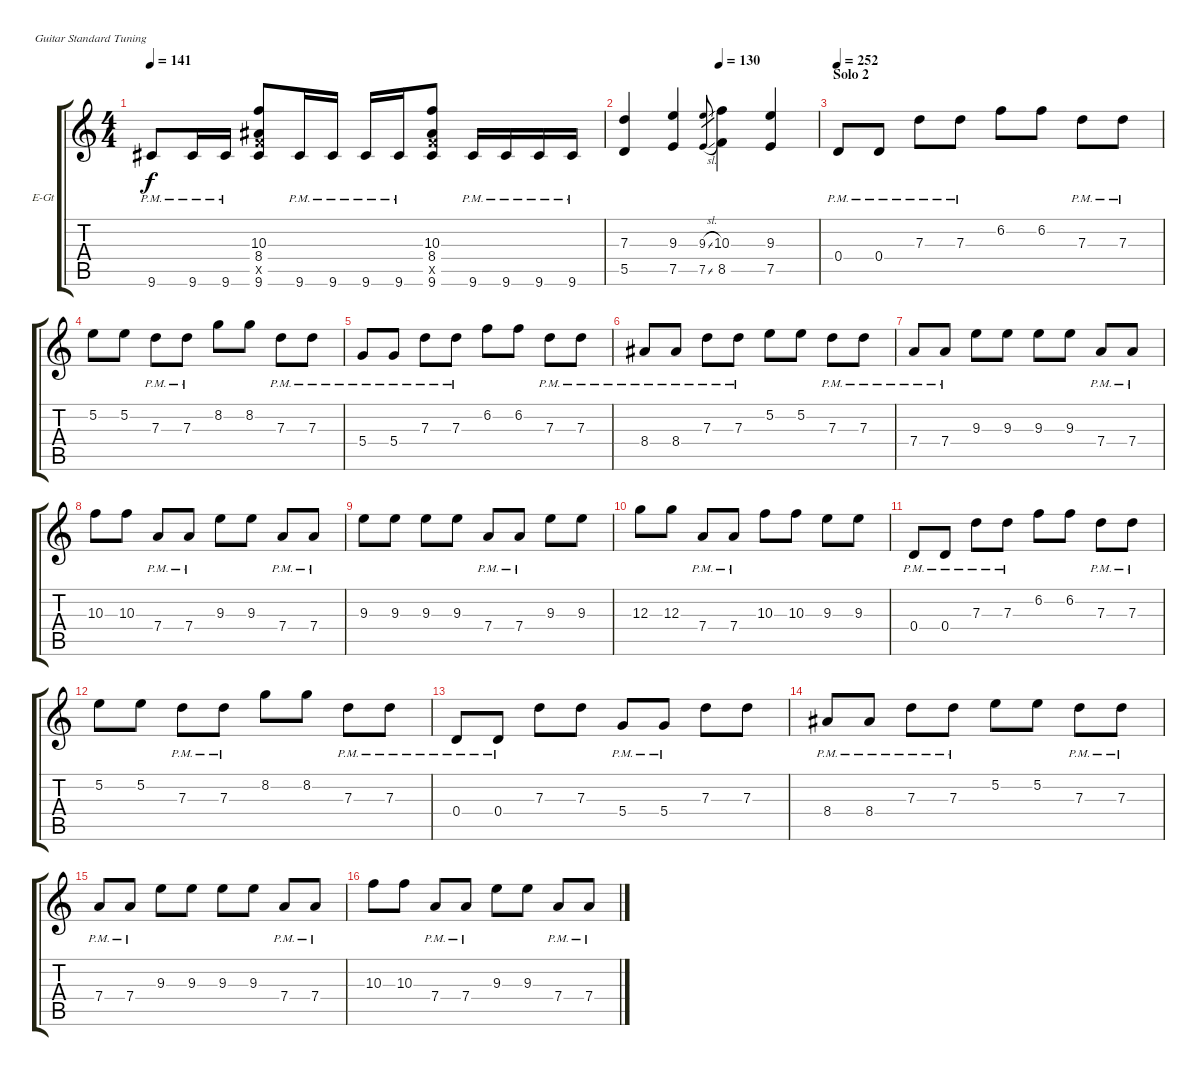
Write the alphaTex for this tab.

\bracketExtendMode groupsimilarinstruments
\firstSystemTrackNameOrientation horizontal
\otherSystemsTrackNameOrientation horizontal
\track ("Paul Masvidal" "E-Gt") {instrument distortionguitar}
\staff {score tabs}
\tuning (E4 B3 G3 D3 A2 E2)
\ts (4 4)
\tempo 141
\clef g2
\ks c
9.6{pm}.8{dy f} 9.6{pm}.16 9.6{pm}.16 (10.3 8.4 8.5{x} 9.6).8 9.6{pm}.16 9.6{pm}.16 9.6{pm}.16 9.6{pm}.16 (10.3 8.4 8.5{x} 9.6).8 9.6{pm}.16 9.6{pm}.16 9.6{pm}.16 9.6{pm}.16 |
\tempo (130 0.493827)
(7.3 5.5).4 (9.3 7.5).4 (9.3{sl} 7.5{sl}).8{gr} (10.3 8.5).4 (9.3 7.5).4 |
\section ("" "Solo 2")
\tempo 252
0.4{pm}.8 0.4{pm}.8 7.3{pm}.8 7.3{pm}.8 6.2.8 6.2.8 7.3{pm}.8 7.3{pm}.8 |
5.2.8 5.2.8 7.3{pm}.8 7.3{pm}.8 8.2.8 8.2.8 7.3{pm}.8 7.3{pm}.8 |
5.4{pm}.8 5.4{pm}.8 7.3{pm}.8 7.3{pm}.8 6.2.8 6.2.8 7.3{pm}.8 7.3{pm}.8 |
8.4{pm}.8 8.4{pm}.8 7.3{pm}.8 7.3{pm}.8 5.2.8 5.2.8 7.3{pm}.8 7.3{pm}.8 |
7.4{pm}.8 7.4{pm}.8 9.3.8 9.3.8 9.3.8 9.3.8 7.4{pm}.8 7.4{pm}.8 |
10.3.8 10.3.8 7.4{pm}.8 7.4{pm}.8 9.3.8 9.3.8 7.4{pm}.8 7.4{pm}.8 |
9.3.8 9.3.8 9.3.8 9.3.8 7.4{pm}.8 7.4{pm}.8 9.3.8 9.3.8 |
12.3.8 12.3.8 7.4{pm}.8 7.4{pm}.8 10.3.8 10.3.8 9.3.8 9.3.8 |
0.4{pm}.8 0.4{pm}.8 7.3{pm}.8 7.3{pm}.8 6.2.8 6.2.8 7.3{pm}.8 7.3{pm}.8 |
5.2.8 5.2.8 7.3{pm}.8 7.3{pm}.8 8.2.8 8.2.8 7.3{pm}.8 7.3{pm}.8 |
0.4{pm}.8 0.4{pm}.8 7.3.8 7.3.8 5.4{pm}.8 5.4{pm}.8 7.3.8 7.3.8 |
8.4{pm}.8 8.4{pm}.8 7.3{pm}.8 7.3{pm}.8 5.2.8 5.2.8 7.3{pm}.8 7.3{pm}.8 |
7.4{pm}.8 7.4{pm}.8 9.3.8 9.3.8 9.3.8 9.3.8 7.4{pm}.8 7.4{pm}.8 |
10.3.8 10.3.8 7.4{pm}.8 7.4{pm}.8 9.3.8 9.3.8 7.4{pm}.8 7.4{pm}.8
